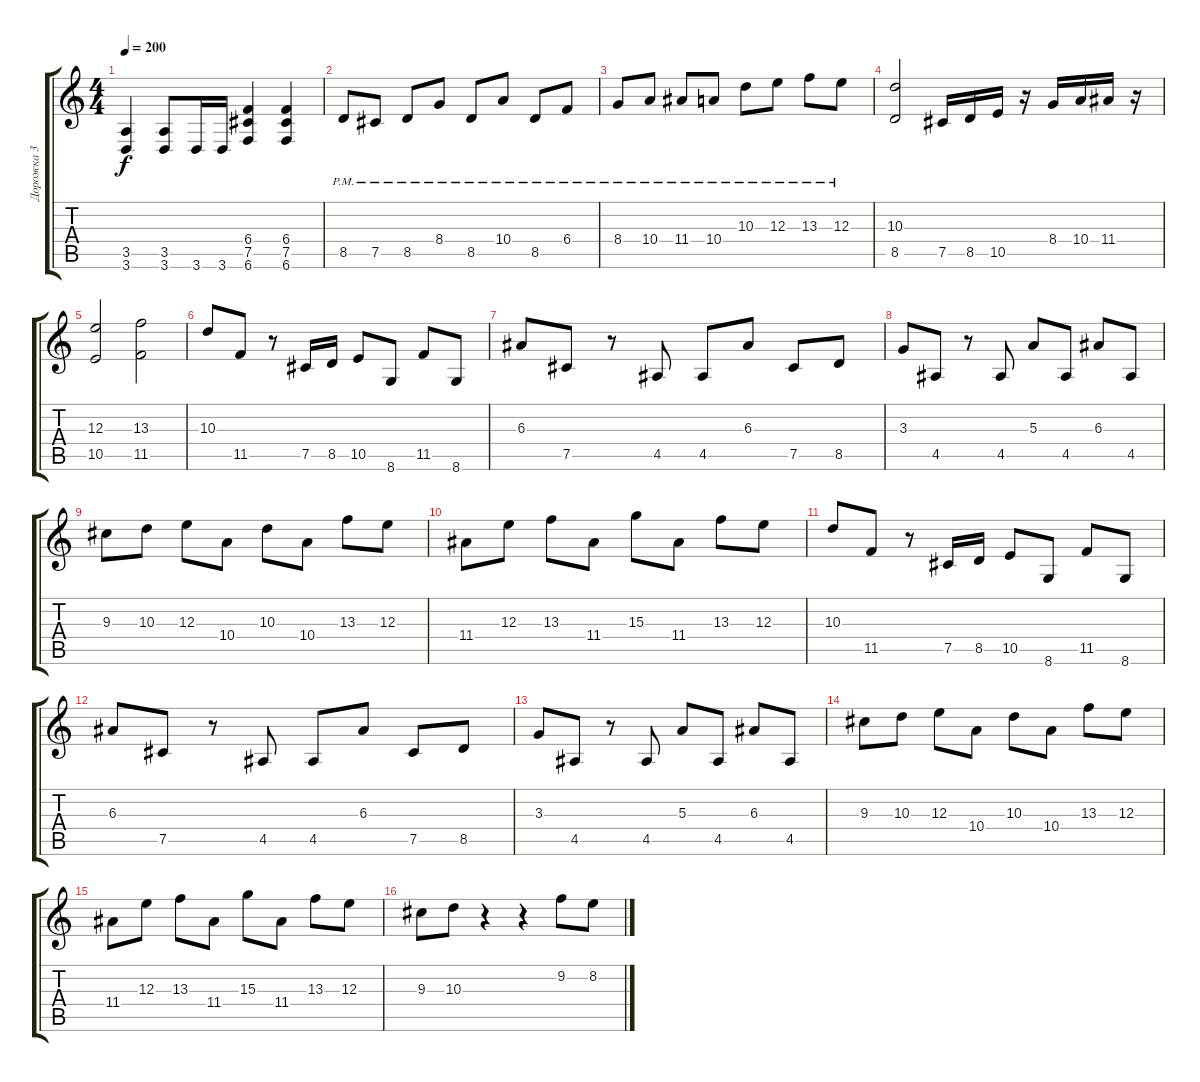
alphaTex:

\track ("Дорожка 3" "Дорожка 3") {instrument overdrivenguitar}
\staff {score tabs}
\tuning (Db4 Ab3 E3 B2 Gb2 B1) {hide}
\ts (4 4)
\tempo 200
\clef g2
\ks c
(3.5 3.6).4{dy f} (3.5 3.6).8 3.6.16 3.6.16 (6.4 7.5 6.6).4 (6.4 7.5 6.6).4 |
8.5{pm}.8 7.5{pm}.8 8.5{pm}.8 8.4{pm}.8 8.5{pm}.8 10.4{pm}.8 8.5{pm}.8 6.4{pm}.8 |
8.4{pm}.8 10.4{pm}.8 11.4{pm}.8 10.4{pm}.8 10.3{pm}.8 12.3{pm}.8 13.3{pm}.8 12.3{pm}.8 |
(10.3 8.5).2 7.5.16 8.5.16 10.5.16 r.16 8.4.16 10.4.16 11.4.16 r.16 |
(12.3 10.5).2 (13.3 11.5).2 |
10.3.8 11.5.8 r.8 7.5.16 8.5.16 10.5.8 8.6.8 11.5.8 8.6.8 |
6.3.8 7.5.8 r.8 4.5.8 4.5.8 6.3.8 7.5.8 8.5.8 |
3.3.8 4.5.8 r.8 4.5.8 5.3.8 4.5.8 6.3.8 4.5.8 |
9.3.8 10.3.8 12.3.8 10.4.8 10.3.8 10.4.8 13.3.8 12.3.8 |
11.4.8 12.3.8 13.3.8 11.4.8 15.3.8 11.4.8 13.3.8 12.3.8 |
10.3.8 11.5.8 r.8 7.5.16 8.5.16 10.5.8 8.6.8 11.5.8 8.6.8 |
6.3.8 7.5.8 r.8 4.5.8 4.5.8 6.3.8 7.5.8 8.5.8 |
3.3.8 4.5.8 r.8 4.5.8 5.3.8 4.5.8 6.3.8 4.5.8 |
9.3.8 10.3.8 12.3.8 10.4.8 10.3.8 10.4.8 13.3.8 12.3.8 |
11.4.8 12.3.8 13.3.8 11.4.8 15.3.8 11.4.8 13.3.8 12.3.8 |
9.3.8 10.3.8 r.4 r.4 9.2.8 8.2.8
